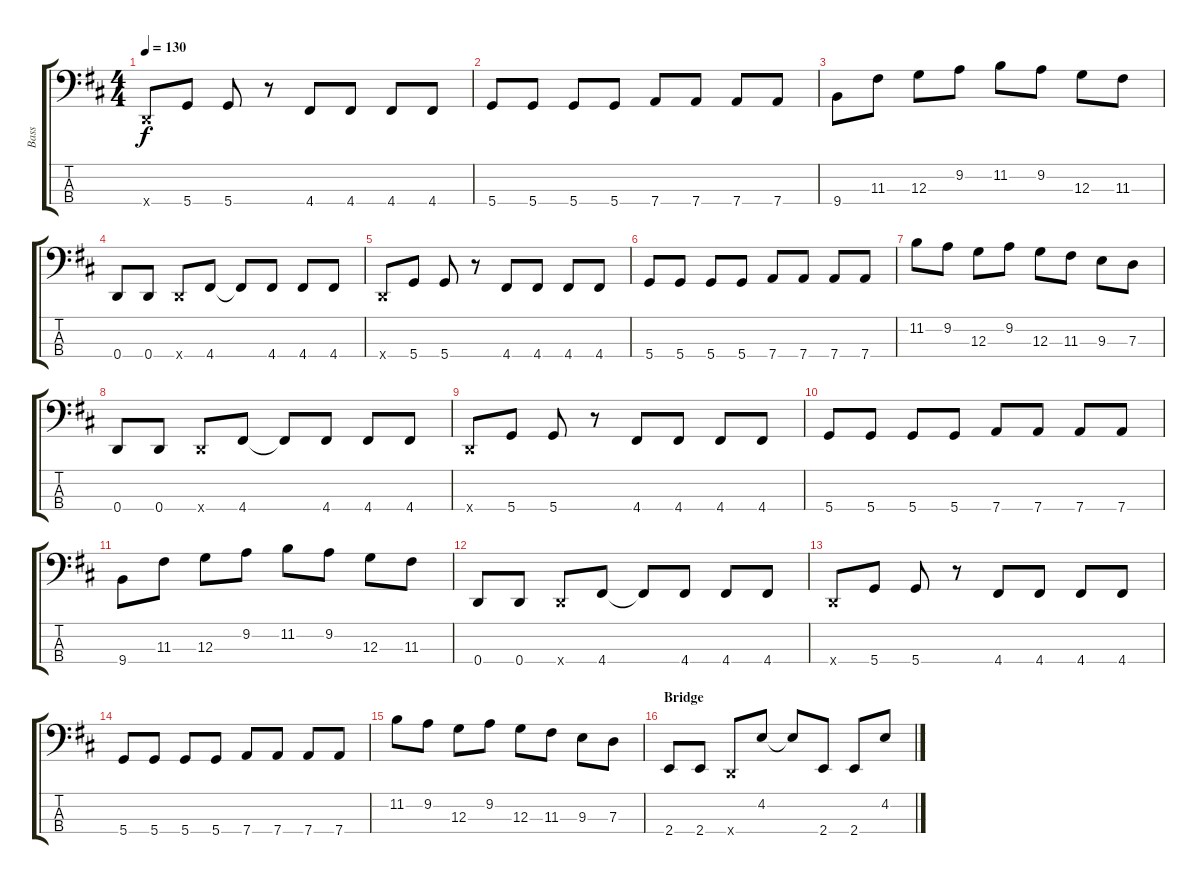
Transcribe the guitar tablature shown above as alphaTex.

\track ("Bass" "Bass") {instrument electricbassfinger}
\staff {score tabs}
\tuning (F2 C2 G1 D1) {hide}
\ts (4 4)
\tempo 130
\clef f4
\ks d
0.4{x}.8{dy f} 5.4.8 5.4.8 r.8 4.4.8 4.4.8 4.4.8 4.4.8 |
5.4.8 5.4.8 5.4.8 5.4.8 7.4.8 7.4.8 7.4.8 7.4.8 |
9.4.8 11.3.8 12.3.8 9.2.8 11.2.8 9.2.8 12.3.8 11.3.8 |
0.4.8 0.4.8 0.4{x}.8 4.4.8 4.4{t}.8 4.4.8 4.4.8 4.4.8 |
0.4{x}.8 5.4.8 5.4.8 r.8 4.4.8 4.4.8 4.4.8 4.4.8 |
5.4.8 5.4.8 5.4.8 5.4.8 7.4.8 7.4.8 7.4.8 7.4.8 |
11.2.8 9.2.8 12.3.8 9.2.8 12.3.8 11.3.8 9.3.8 7.3.8 |
0.4.8 0.4.8 0.4{x}.8 4.4.8 4.4{t}.8 4.4.8 4.4.8 4.4.8 |
0.4{x}.8 5.4.8 5.4.8 r.8 4.4.8 4.4.8 4.4.8 4.4.8 |
5.4.8 5.4.8 5.4.8 5.4.8 7.4.8 7.4.8 7.4.8 7.4.8 |
9.4.8 11.3.8 12.3.8 9.2.8 11.2.8 9.2.8 12.3.8 11.3.8 |
0.4.8 0.4.8 0.4{x}.8 4.4.8 4.4{t}.8 4.4.8 4.4.8 4.4.8 |
0.4{x}.8 5.4.8 5.4.8 r.8 4.4.8 4.4.8 4.4.8 4.4.8 |
5.4.8 5.4.8 5.4.8 5.4.8 7.4.8 7.4.8 7.4.8 7.4.8 |
11.2.8 9.2.8 12.3.8 9.2.8 12.3.8 11.3.8 9.3.8 7.3.8 |
\section ("" "Bridge")
2.4.8 2.4.8 0.4{x}.8 4.2.8 4.2{t}.8 2.4.8 2.4.8 4.2.8
